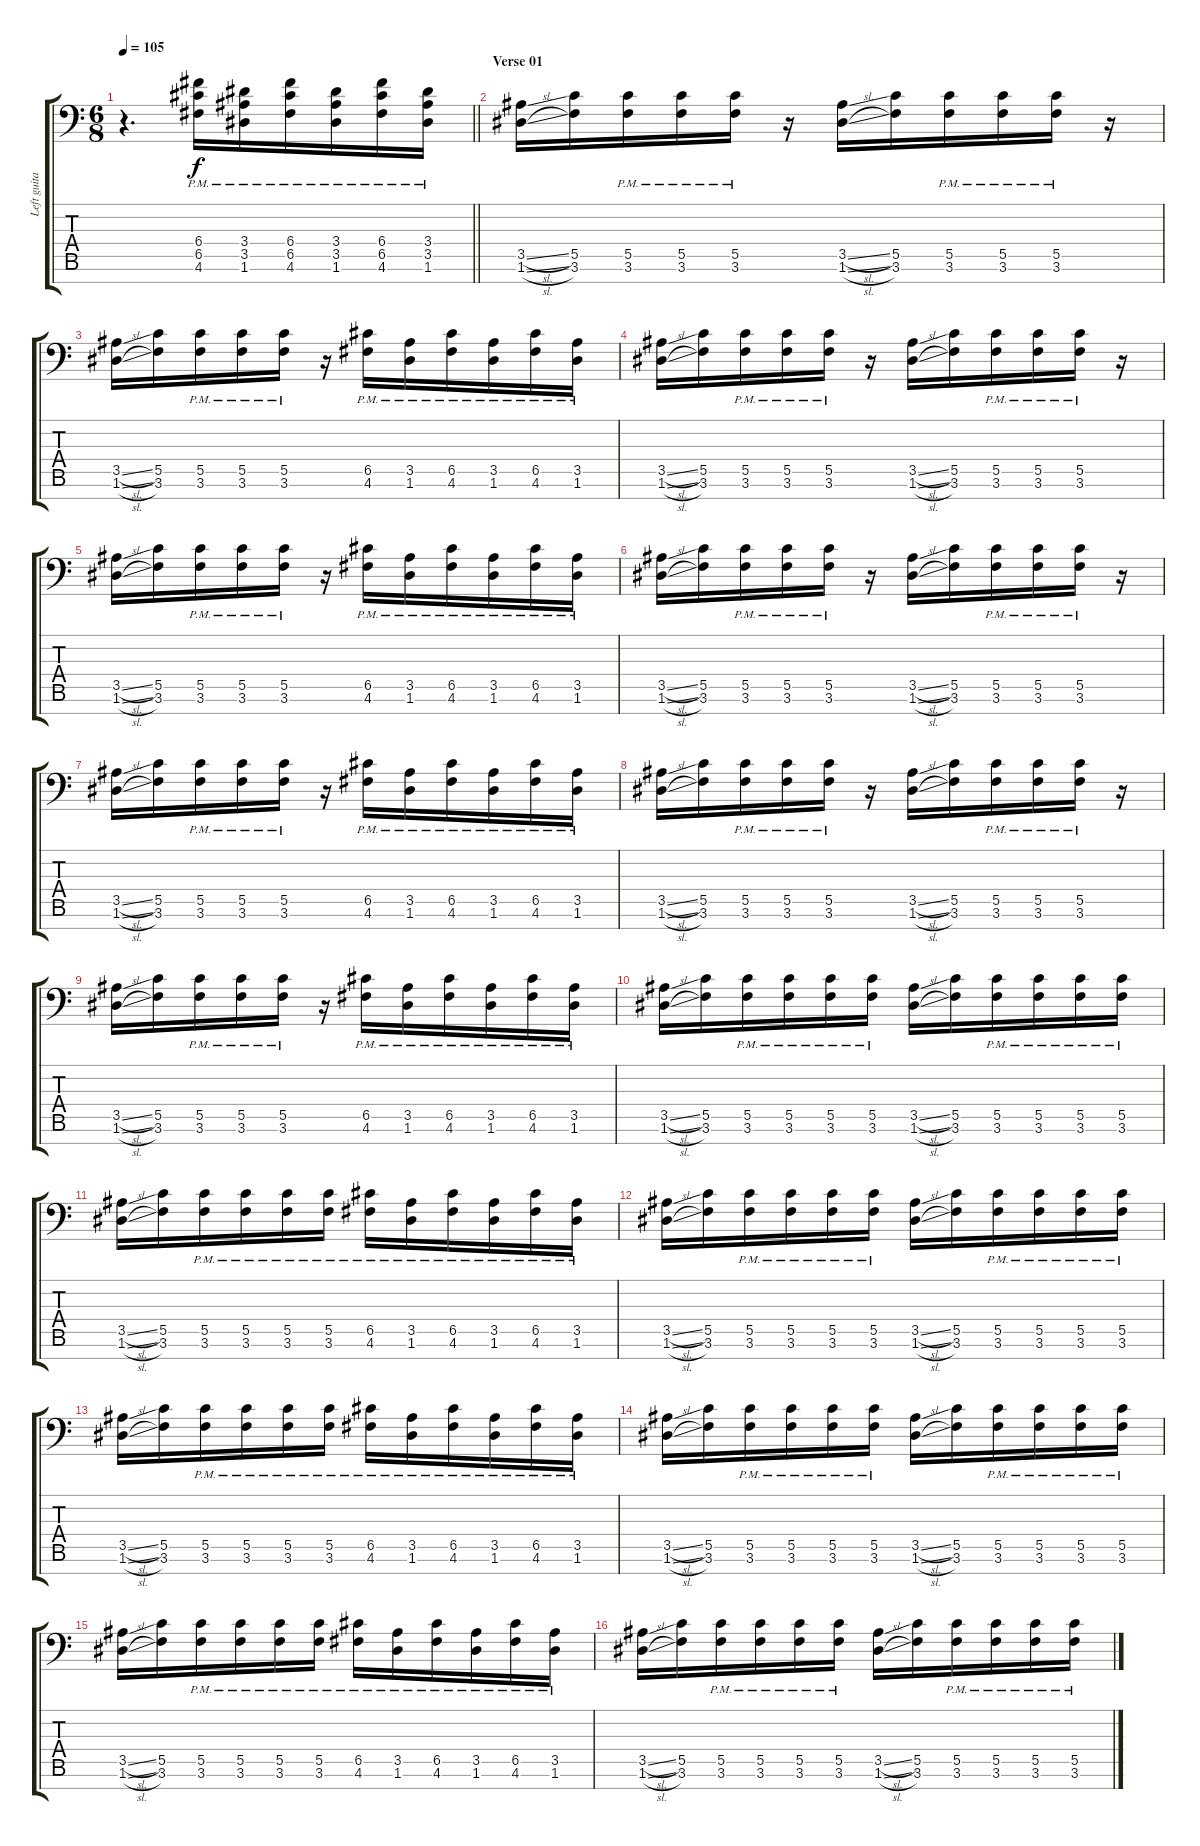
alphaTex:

\track ("Left guitar" "Left guita") {instrument overdrivenguitar}
\staff {score tabs}
\tuning (D4 A3 F3 C3 G2 D2 A1) {hide}
\ts (6 8)
\tempo 105
\clef f4
\barLineRight lightlight
\ks c
r.4{d dy f} (6.4{pm} 6.5{pm} 4.6{pm}).16 (3.4{pm} 3.5{pm} 1.6{pm}).16 (6.4{pm} 6.5{pm} 4.6{pm}).16 (3.4{pm} 3.5{pm} 1.6{pm}).16 (6.4{pm} 6.5{pm} 4.6{pm}).16 (3.4{pm} 3.5{pm} 1.6{pm}).16 |
\section ("" "Verse 01")
(3.5{sl} 1.6{sl}).16 (5.5 3.6).16 (5.5{pm} 3.6{pm}).16 (5.5{pm} 3.6{pm}).16 (5.5{pm} 3.6{pm}).16 r.16 (3.5{sl} 1.6{sl}).16 (5.5 3.6).16 (5.5{pm} 3.6{pm}).16 (5.5{pm} 3.6{pm}).16 (5.5{pm} 3.6{pm}).16 r.16 |
(3.5{sl} 1.6{sl}).16 (5.5 3.6).16 (5.5{pm} 3.6{pm}).16 (5.5{pm} 3.6{pm}).16 (5.5{pm} 3.6{pm}).16 r.16 (6.5{pm} 4.6{pm}).16 (3.5{pm} 1.6{pm}).16 (6.5{pm} 4.6{pm}).16 (3.5{pm} 1.6{pm}).16 (6.5{pm} 4.6{pm}).16 (3.5{pm} 1.6{pm}).16 |
(3.5{sl} 1.6{sl}).16 (5.5 3.6).16 (5.5{pm} 3.6{pm}).16 (5.5{pm} 3.6{pm}).16 (5.5{pm} 3.6{pm}).16 r.16 (3.5{sl} 1.6{sl}).16 (5.5 3.6).16 (5.5{pm} 3.6{pm}).16 (5.5{pm} 3.6{pm}).16 (5.5{pm} 3.6{pm}).16 r.16 |
(3.5{sl} 1.6{sl}).16 (5.5 3.6).16 (5.5{pm} 3.6{pm}).16 (5.5{pm} 3.6{pm}).16 (5.5{pm} 3.6{pm}).16 r.16 (6.5{pm} 4.6{pm}).16 (3.5{pm} 1.6{pm}).16 (6.5{pm} 4.6{pm}).16 (3.5{pm} 1.6{pm}).16 (6.5{pm} 4.6{pm}).16 (3.5{pm} 1.6{pm}).16 |
(3.5{sl} 1.6{sl}).16 (5.5 3.6).16 (5.5{pm} 3.6{pm}).16 (5.5{pm} 3.6{pm}).16 (5.5{pm} 3.6{pm}).16 r.16 (3.5{sl} 1.6{sl}).16 (5.5 3.6).16 (5.5{pm} 3.6{pm}).16 (5.5{pm} 3.6{pm}).16 (5.5{pm} 3.6{pm}).16 r.16 |
(3.5{sl} 1.6{sl}).16 (5.5 3.6).16 (5.5{pm} 3.6{pm}).16 (5.5{pm} 3.6{pm}).16 (5.5{pm} 3.6{pm}).16 r.16 (6.5{pm} 4.6{pm}).16 (3.5{pm} 1.6{pm}).16 (6.5{pm} 4.6{pm}).16 (3.5{pm} 1.6{pm}).16 (6.5{pm} 4.6{pm}).16 (3.5{pm} 1.6{pm}).16 |
(3.5{sl} 1.6{sl}).16 (5.5 3.6).16 (5.5{pm} 3.6{pm}).16 (5.5{pm} 3.6{pm}).16 (5.5{pm} 3.6{pm}).16 r.16 (3.5{sl} 1.6{sl}).16 (5.5 3.6).16 (5.5{pm} 3.6{pm}).16 (5.5{pm} 3.6{pm}).16 (5.5{pm} 3.6{pm}).16 r.16 |
(3.5{sl} 1.6{sl}).16 (5.5 3.6).16 (5.5{pm} 3.6{pm}).16 (5.5{pm} 3.6{pm}).16 (5.5{pm} 3.6{pm}).16 r.16 (6.5{pm} 4.6{pm}).16 (3.5{pm} 1.6{pm}).16 (6.5{pm} 4.6{pm}).16 (3.5{pm} 1.6{pm}).16 (6.5{pm} 4.6{pm}).16 (3.5{pm} 1.6{pm}).16 |
(3.5{sl} 1.6{sl}).16 (5.5 3.6).16 (5.5{pm} 3.6{pm}).16 (5.5{pm} 3.6{pm}).16 (5.5{pm} 3.6{pm}).16 (5.5{pm} 3.6{pm}).16 (3.5{sl} 1.6{sl}).16 (5.5 3.6).16 (5.5{pm} 3.6{pm}).16 (5.5{pm} 3.6{pm}).16 (5.5{pm} 3.6{pm}).16 (5.5{pm} 3.6{pm}).16 |
(3.5{sl} 1.6{sl}).16 (5.5 3.6).16 (5.5{pm} 3.6{pm}).16 (5.5{pm} 3.6{pm}).16 (5.5{pm} 3.6{pm}).16 (5.5{pm} 3.6{pm}).16 (6.5{pm} 4.6{pm}).16 (3.5{pm} 1.6{pm}).16 (6.5{pm} 4.6{pm}).16 (3.5{pm} 1.6{pm}).16 (6.5{pm} 4.6{pm}).16 (3.5{pm} 1.6{pm}).16 |
(3.5{sl} 1.6{sl}).16 (5.5 3.6).16 (5.5{pm} 3.6{pm}).16 (5.5{pm} 3.6{pm}).16 (5.5{pm} 3.6{pm}).16 (5.5{pm} 3.6{pm}).16 (3.5{sl} 1.6{sl}).16 (5.5 3.6).16 (5.5{pm} 3.6{pm}).16 (5.5{pm} 3.6{pm}).16 (5.5{pm} 3.6{pm}).16 (5.5{pm} 3.6{pm}).16 |
(3.5{sl} 1.6{sl}).16 (5.5 3.6).16 (5.5{pm} 3.6{pm}).16 (5.5{pm} 3.6{pm}).16 (5.5{pm} 3.6{pm}).16 (5.5{pm} 3.6{pm}).16 (6.5{pm} 4.6{pm}).16 (3.5{pm} 1.6{pm}).16 (6.5{pm} 4.6{pm}).16 (3.5{pm} 1.6{pm}).16 (6.5{pm} 4.6{pm}).16 (3.5{pm} 1.6{pm}).16 |
(3.5{sl} 1.6{sl}).16 (5.5 3.6).16 (5.5{pm} 3.6{pm}).16 (5.5{pm} 3.6{pm}).16 (5.5{pm} 3.6{pm}).16 (5.5{pm} 3.6{pm}).16 (3.5{sl} 1.6{sl}).16 (5.5 3.6).16 (5.5{pm} 3.6{pm}).16 (5.5{pm} 3.6{pm}).16 (5.5{pm} 3.6{pm}).16 (5.5{pm} 3.6{pm}).16 |
(3.5{sl} 1.6{sl}).16 (5.5 3.6).16 (5.5{pm} 3.6{pm}).16 (5.5{pm} 3.6{pm}).16 (5.5{pm} 3.6{pm}).16 (5.5{pm} 3.6{pm}).16 (6.5{pm} 4.6{pm}).16 (3.5{pm} 1.6{pm}).16 (6.5{pm} 4.6{pm}).16 (3.5{pm} 1.6{pm}).16 (6.5{pm} 4.6{pm}).16 (3.5{pm} 1.6{pm}).16 |
(3.5{sl} 1.6{sl}).16 (5.5 3.6).16 (5.5{pm} 3.6{pm}).16 (5.5{pm} 3.6{pm}).16 (5.5{pm} 3.6{pm}).16 (5.5{pm} 3.6{pm}).16 (3.5{sl} 1.6{sl}).16 (5.5 3.6).16 (5.5{pm} 3.6{pm}).16 (5.5{pm} 3.6{pm}).16 (5.5{pm} 3.6{pm}).16 (5.5{pm} 3.6{pm}).16
